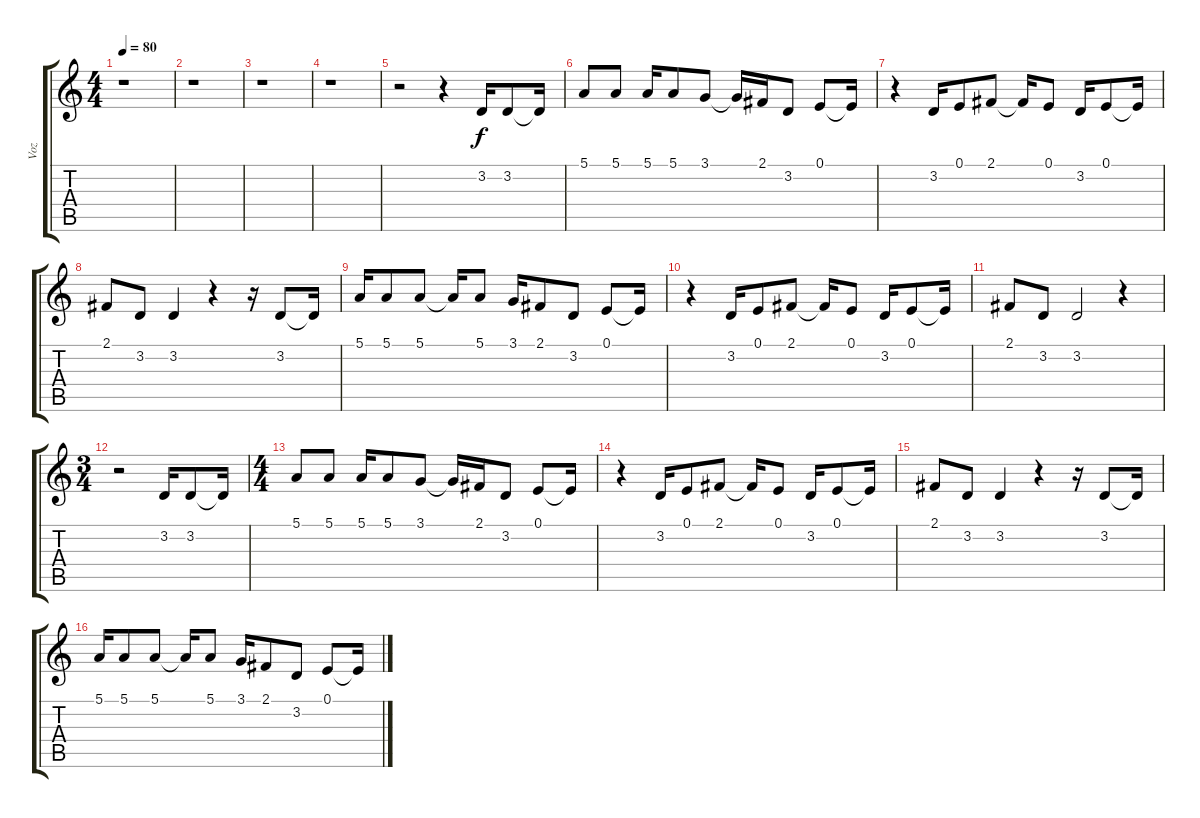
\track ("Voz" "Voz") {instrument trumpet}
\staff {score tabs}
\tuning (E4 B3 G3 D3 A2 E2) {hide}
\ts (4 4)
\tempo 80
\clef g2
\ks c
r.1{dy f} |
r.1 |
r.1 |
r.1 |
r.2 r.4 3.2.16 3.2.8 3.2{t}.16 |
5.1.8 5.1.8 5.1.16 5.1.8 3.1.8 3.1{t}.16 2.1.16 3.2.8 0.1.8 0.1{t}.16 |
r.4 3.2.16 0.1.8 2.1.8 2.1{t}.16 0.1.8 3.2.16 0.1.8 0.1{t}.16 |
2.1.8 3.2.8 3.2.4 r.4 r.16 3.2.8 3.2{t}.16 |
5.1.16 5.1.8 5.1.8 5.1{t}.16 5.1.8 3.1.16 2.1.8 3.2.8 0.1.8 0.1{t}.16 |
r.4 3.2.16 0.1.8 2.1.8 2.1{t}.16 0.1.8 3.2.16 0.1.8 0.1{t}.16 |
2.1.8 3.2.8 3.2.2 r.4 |
\ts (3 4)
r.2 3.2.16 3.2.8 3.2{t}.16 |
\ts (4 4)
5.1.8 5.1.8 5.1.16 5.1.8 3.1.8 3.1{t}.16 2.1.16 3.2.8 0.1.8 0.1{t}.16 |
r.4 3.2.16 0.1.8 2.1.8 2.1{t}.16 0.1.8 3.2.16 0.1.8 0.1{t}.16 |
2.1.8 3.2.8 3.2.4 r.4 r.16 3.2.8 3.2{t}.16 |
5.1.16 5.1.8 5.1.8 5.1{t}.16 5.1.8 3.1.16 2.1.8 3.2.8 0.1.8 0.1{t}.16
